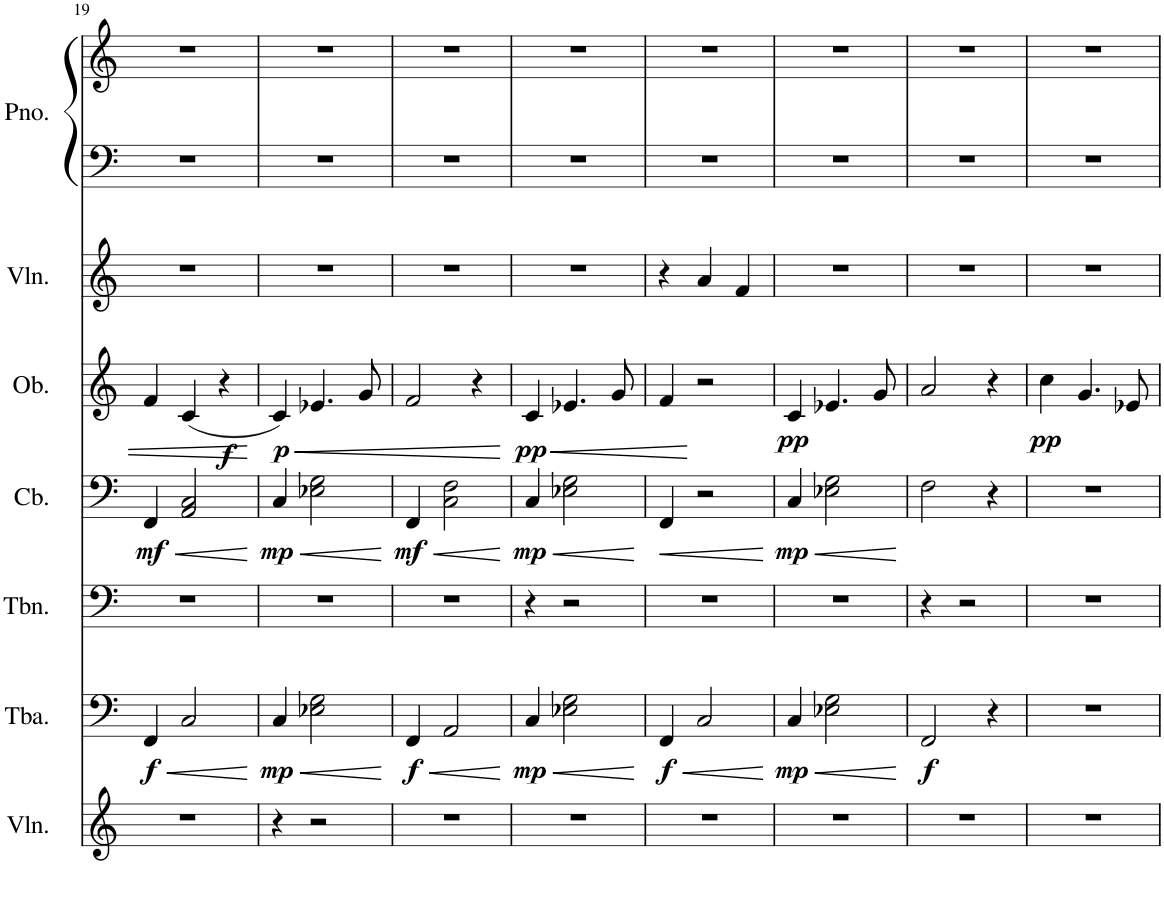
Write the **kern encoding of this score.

**kern	**kern	**dynam	**kern	**kern	**dynam	**kern	**dynam	**kern	**kern	**kern
*part7	*part6	*part6	*part5	*part4	*part4	*part3	*part3	*part2	*part1	*part1
*staff8	*staff7	*staff7	*staff6	*staff5	*staff5	*staff4	*staff4	*staff3	*staff2	*staff1
*I"Violin	*I"Tuba	*	*I"Trombone	*I"Contrabass	*	*I"Oboe	*	*I"Violin	*I"Piano	*
*I'Vln.	*I'Tba.	*	*I'Tbn.	*I'Cb.	*	*I'Ob.	*	*I'Vln.	*I'Pno.	*
!!LO:PB:g=z
*clefG2	*clefF4	*	*clefF4	*clefF4	*	*clefG2	*	*clefG2	*clefF4	*clefG2
*	*	*	*	*Trd7c12	*	*	*	*	*	*
*k[]	*k[]	*	*k[]	*k[]	*	*k[]	*	*k[]	*k[]	*k[]
*M3/4	*M3/4	*	*M3/4	*M3/4	*	*M3/4	*	*M3/4	*M3/4	*M3/4
=19	=19	=19	=19	=19	=19	=19	=19	=19	=19	=19
!	!	!LO:HP:b	!	!	!LO:HP:b	!	!	!	!	!
!	!	!LO:DY:n=1:b	!	!	!LO:DY:n=1:b	!	!	!	!	!
2.r	4FF/	< f	2.r	4FF/	< mf	4f/	.	2.r	2.r	2.r
.	2C/	.	.	2AA/ 2C/	.	(4c/	.	.	.	.
!	!	!	!	!	!	!	!LO:DY:b	!	!	!
.	.	.	.	.	.	4r	f	.	.	.
.	.	[	.	.	[	.	.	.	.	.
=20	=20	=20	=20	=20	=20	=20	=20	=20	=20	=20
!	!	!LO:HP:b	!	!	!LO:HP:b	!	!LO:HP:b	!	!	!
!	!	!LO:DY:n=1:b	!	!	!LO:DY:n=1:b	!	!LO:DY:n=1:b	!	!	!
4r	4C/	< mp	2.r	4C/	< mp	4c/)	< p	2.r	2.r	2.r
2r	2E-X\ 2G\	.	.	2E-X\ 2G\	.	4.e-X/	.	.	.	.
.	.	.	.	.	.	8g/	.	.	.	.
.	.	[	.	.	[	.	.	.	.	.
=21	=21	=21	=21	=21	=21	=21	=21	=21	=21	=21
!	!	!LO:HP:b	!	!	!LO:HP:b	!	!	!	!	!
!	!	!LO:DY:n=1:b	!	!	!LO:DY:n=1:b	!	!	!	!	!
2.r	4FF/	< f	2.r	4FF/	< mf	2f/	.	2.r	2.r	2.r
.	2AA/	.	.	2C\ 2F\	.	.	.	.	.	.
.	.	.	.	.	.	4r	.	.	.	.
.	.	[	.	.	[	.	[	.	.	.
=22	=22	=22	=22	=22	=22	=22	=22	=22	=22	=22
!	!	!LO:HP:b	!	!	!LO:HP:b	!	!LO:HP:b	!	!	!
!	!	!LO:DY:n=1:b	!	!	!LO:DY:n=1:b	!	!LO:DY:n=1:b	!	!	!
2.r	4C/	< mp	4r	4C/	< mp	4c/	< pp	2.r	2.r	2.r
.	2E-X\ 2G\	.	2r	2E-X\ 2G\	.	4.e-X/	.	.	.	.
.	.	.	.	.	.	8g/	.	.	.	.
.	.	[	.	.	[	.	.	.	.	.
=23	=23	=23	=23	=23	=23	=23	=23	=23	=23	=23
!	!	!LO:HP:b	!	!	!LO:HP:b	!	!	!	!	!
!	!	!LO:DY:n=1:b	!	!	!	!	!	!	!	!
2.r	4FF/	< f	2.r	4FF/	<	4f/	.	4r	2.r	2.r
.	2C/	.	.	2r	.	2r	[	4a/	.	.
.	.	.	.	.	.	.	.	4f/	.	.
.	.	[	.	.	[	.	.	.	.	.
=24	=24	=24	=24	=24	=24	=24	=24	=24	=24	=24
!	!	!LO:HP:b	!	!	!LO:HP:b	!	!	!	!	!
!	!	!LO:DY:n=1:b	!	!	!LO:DY:n=1:b	!	!LO:DY:b	!	!	!
2.r	4C/	< mp	2.r	4C/	< mp	4c/	pp	2.r	2.r	2.r
.	2E-X\ 2G\	.	.	2E-X\ 2G\	.	4.e-X/	.	.	.	.
.	.	.	.	.	.	8g/	.	.	.	.
.	.	[	.	.	[	.	.	.	.	.
=25	=25	=25	=25	=25	=25	=25	=25	=25	=25	=25
!	!	!LO:DY:b	!	!	!	!	!	!	!	!
2.r	2FF/	f	4r	2F\	.	2a/	.	2.r	2.r	2.r
.	.	.	2r	.	.	.	.	.	.	.
.	4r	.	.	4r	.	4r	.	.	.	.
=26	=26	=26	=26	=26	=26	=26	=26	=26	=26	=26
!	!	!	!	!	!	!	!LO:DY:b	!	!	!
2.r	2.r	.	2.r	2.r	.	4cc\	pp	2.r	2.r	2.r
.	.	.	.	.	.	4.g/	.	.	.	.
.	.	.	.	.	.	8e-X/	.	.	.	.
=	=	=	=	=	=	=	=	=	=	=
*-	*-	*-	*-	*-	*-	*-	*-	*-	*-	*-
